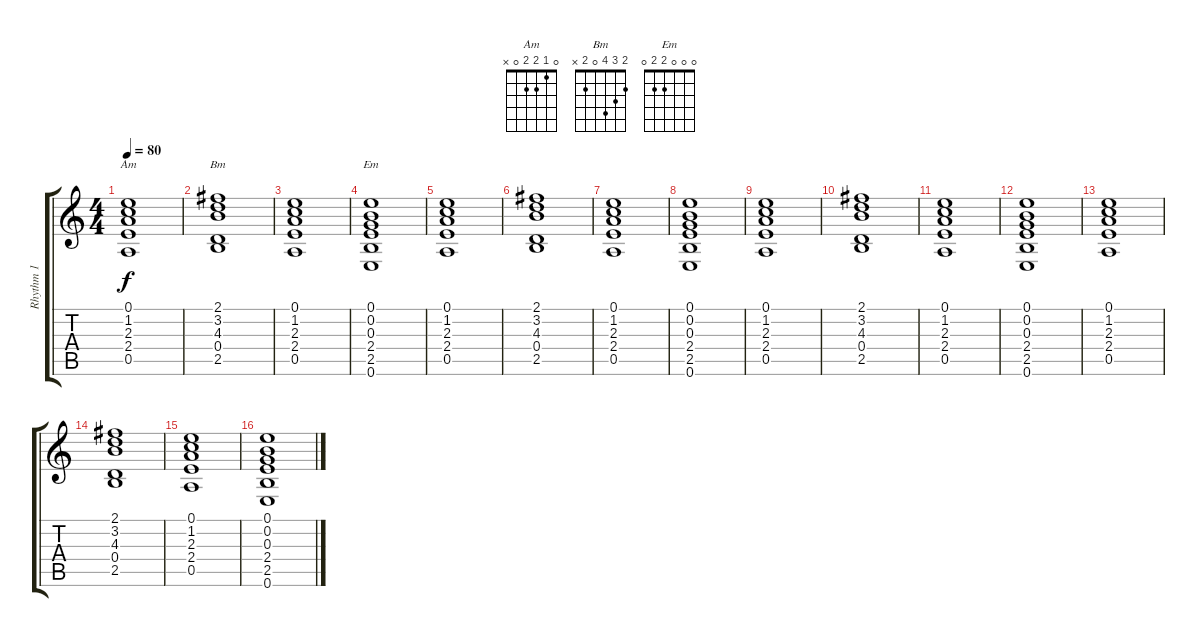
\track ("Rhythm 1" "Rhythm 1") {instrument acousticguitarnylon}
\staff {score tabs}
\tuning (E4 B3 G3 D3 A2 E2) {hide}
\chord ("Am" 0 1 2 2 0 x)
\chord ("Bm" 2 3 4 0 2 x)
\chord ("Em" 0 0 0 2 2 0)
\ts (4 4)
\tempo 80
\clef g2
\ks c
(0.1 1.2 2.3 2.4 0.5).1{ch "Am" dy f} |
(2.1 3.2 4.3 0.4 2.5).1{ch "Bm"} |
(0.1 1.2 2.3 2.4 0.5).1 |
(0.1 0.2 0.3 2.4 2.5 0.6).1{ch "Em"} |
(0.1 1.2 2.3 2.4 0.5).1 |
(2.1 3.2 4.3 0.4 2.5).1 |
(0.1 1.2 2.3 2.4 0.5).1 |
(0.1 0.2 0.3 2.4 2.5 0.6).1 |
(0.1 1.2 2.3 2.4 0.5).1 |
(2.1 3.2 4.3 0.4 2.5).1 |
(0.1 1.2 2.3 2.4 0.5).1 |
(0.1 0.2 0.3 2.4 2.5 0.6).1 |
(0.1 1.2 2.3 2.4 0.5).1 |
(2.1 3.2 4.3 0.4 2.5).1 |
(0.1 1.2 2.3 2.4 0.5).1 |
(0.1 0.2 0.3 2.4 2.5 0.6).1
